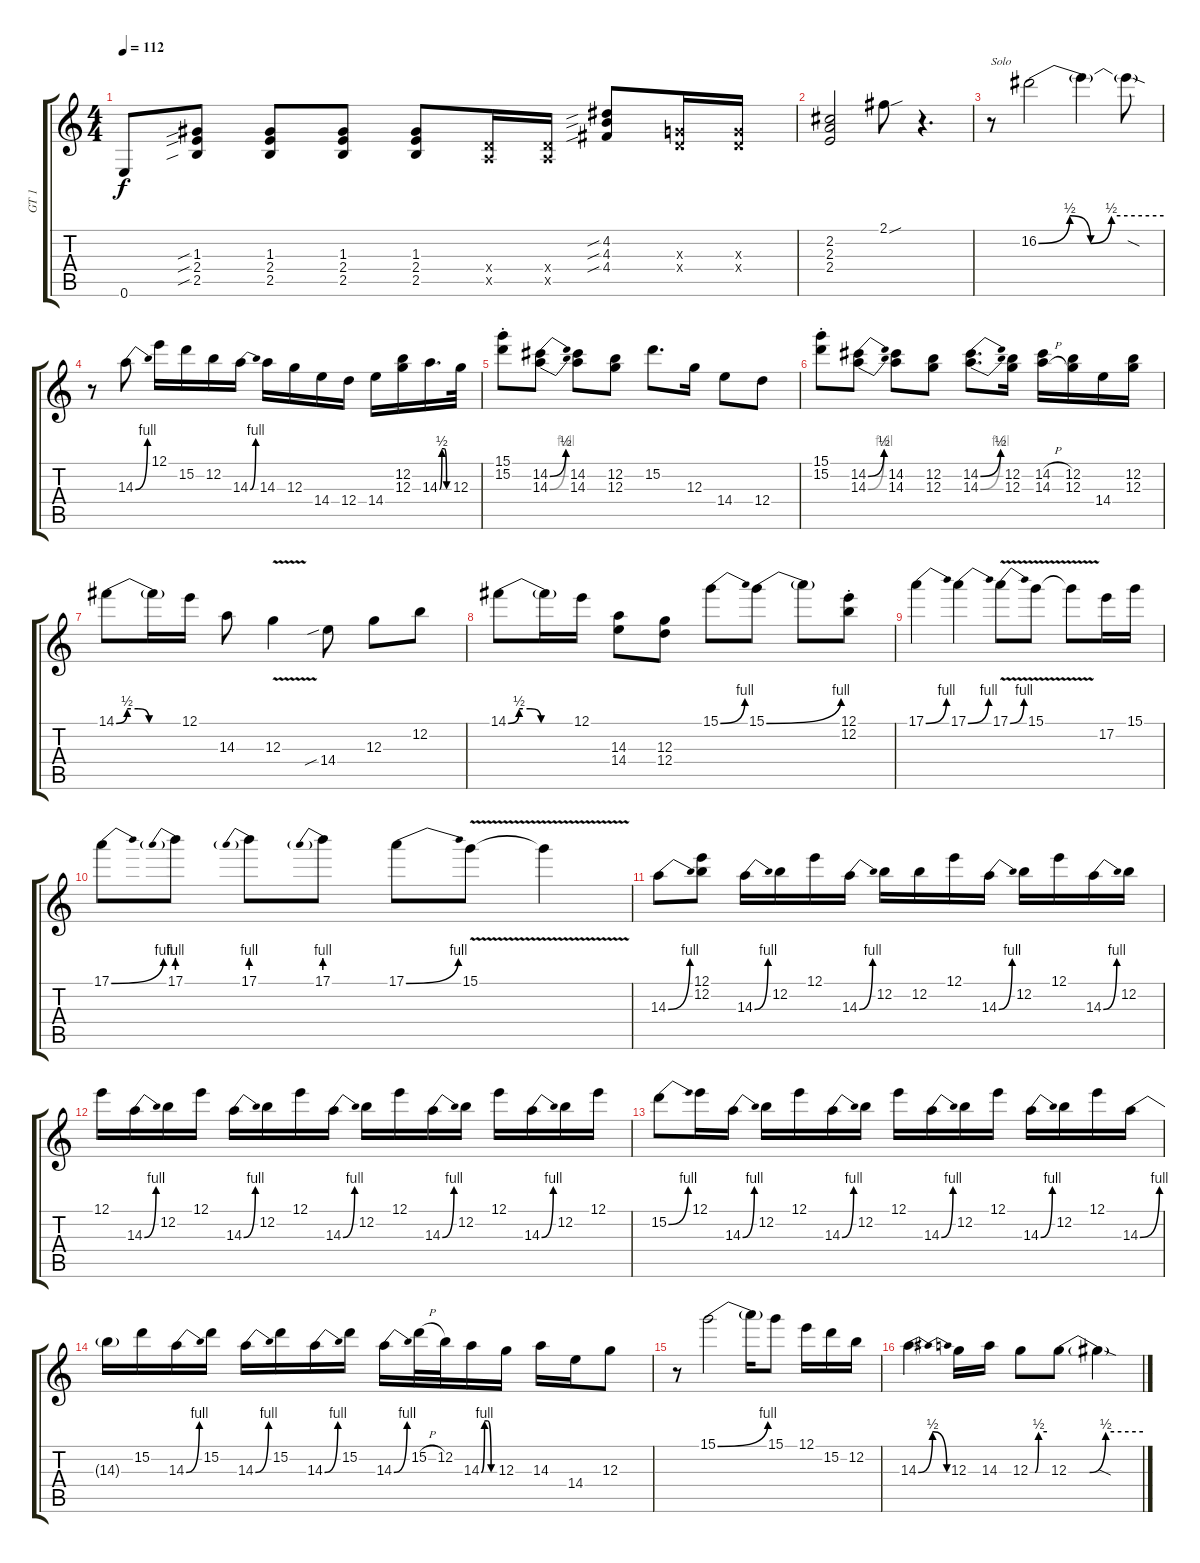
\track ("GT 1" "GT 1") {instrument distortionguitar}
\staff {score tabs}
\tuning (E4 B3 G3 D3 A2 E2) {hide}
\ts (4 4)
\tempo 112
\clef g2
\ks c
0.6.8{dy f} (1.3{sib} 2.4{sib} 2.5{sib}).8 (1.3 2.4 2.5).8 (1.3 2.4 2.5).8 (1.3 2.4 2.5).8 (0.4{x} 0.5{x}).16 (0.4{x} 0.5{x}).16 (4.2{sib} 4.3{sib} 4.4{sib}).8 (0.3{x} 0.4{x}).16 (0.3{x} 0.4{x}).16 |
(2.2 2.3 2.4).2 2.1{sou}.8 r.4{d} |
r.8{txt "Solo" instrument distortionguitar} 16.2{be (custom 0 0 15 2 25 0 35 2 60 2)}.2 16.2{t}.4 16.2{sod t}.8 |
r.8 14.3{be (bend 0 0 60 4)}.8 12.1.16 15.2.16 12.2.16 14.3{be (bend 0 0 60 4)}.16 14.3.16 12.3.16 14.4.16 12.4.16 14.4.16 (12.2 12.3).16 14.3{be (custom 0 0 15 2 30 2 45 0 60 0)}.16{d} 12.3.32 |
(15.1{st} 15.2{st}).8 (14.2{be (bend 0 0 60 2)} 14.3{be (bend 0 0 60 4)}).8 (14.2 14.3).8 (12.2 12.3).8 15.2.8{d} 12.3.16 14.4.8 12.4.8 |
(15.1{st} 15.2{st}).8 (14.2{be (bend 0 0 60 2)} 14.3{be (bend 0 0 60 4)}).8 (14.2 14.3).8 (12.2 12.3).8 (14.2{be (bend 0 0 60 2)} 14.3{be (bend 0 0 60 4)}).8{d} (12.2 12.3).16 (14.2{h} 14.3{h}).16 (12.2 12.3).16 14.4.16 (12.2 12.3).16 |
14.1{be (custom 0 0 10 2 20 2 30 0 60 0)}.8 14.1{t}.16 12.1.16 14.3.8 12.3{v}.4 14.4{sib}.8 12.3.8 12.2.8 |
14.1{be (custom 0 0 10 2 20 2 30 0 60 0)}.8 14.1{t}.16 12.1.16 (14.3 14.4).8 (12.3 12.4).8 15.1{be (bend 0 0 60 4)}.8 15.1{be (bend 0 0 60 4)}.8 15.1{t}.8 (12.1{st} 12.2{st}).8 |
17.1{be (bend 0 0 60 4)}.4 17.1{be (bend 0 0 60 4)}.4 17.1{be (bend 0 0 60 4) v}.8 15.1{v}.8 15.1{t}.8 17.2.16 15.1.16 |
17.1{be (bend 0 0 60 4)}.8 17.1{be (prebend 0 4 60 4)}.8 17.1{be (prebend 0 4 60 4)}.8 17.1{be (prebend 0 4 60 4)}.8 17.1{be (bend 0 0 60 4)}.8 15.1{v}.8 15.1{t}.4 |
14.3{be (bend 0 0 60 4)}.8 (12.1 12.2).8 14.3{be (bend 0 0 60 4)}.16 12.2.16 12.1.16 14.3{be (bend 0 0 60 4)}.16 12.2.16 12.2.16 12.1.16 14.3{be (bend 0 0 60 4)}.16 12.2.16 12.1.16 14.3{be (bend 0 0 60 4)}.16 12.2.16 |
12.1.16 14.3{be (bend 0 0 60 4)}.16 12.2.16 12.1.16 14.3{be (bend 0 0 60 4)}.16 12.2.16 12.1.16 14.3{be (bend 0 0 60 4)}.16 12.2.16 12.1.16 14.3{be (bend 0 0 60 4)}.16 12.2.16 12.1.16 14.3{be (bend 0 0 60 4)}.16 12.2.16 12.1.16 |
15.2{be (bend 0 0 60 4)}.8 12.1.16 14.3{be (bend 0 0 60 4)}.16 12.2.16 12.1.16 14.3{be (bend 0 0 60 4)}.16 12.2.16 12.1.16 14.3{be (bend 0 0 60 4)}.16 12.2.16 12.1.16 14.3{be (bend 0 0 60 4)}.16 12.2.16 12.1.16 14.3{be (bend 0 0 60 4)}.16 |
14.3{t}.16 15.2.16 14.3{be (bend 0 0 60 4)}.16 15.2.16 14.3{be (bend 0 0 60 4)}.16 15.2.16 14.3{be (bend 0 0 60 4)}.16 15.2.16 14.3{be (bend 0 0 60 4)}.16 15.2{h}.32 12.2.32 14.3{be (custom 0 0 15 4 30 4 45 0 60 0)}.16 12.3.16 14.3.16 14.4.16 12.3.8 |
r.8 15.1{be (bend 0 0 60 4)}.2 15.1{t}.16 15.1.8 12.1.16 15.2.16 12.2.16 |
14.3{be (bendrelease 0 0 30 2 46 2 60 0)}.4{d} 12.3.16 14.3.16 12.3{be (custom 0 0 17 0 30 2 60 2)}.8 12.3{be (custom 0 0 17 0 30 2 60 2)}.8 12.3{sod t}.4
